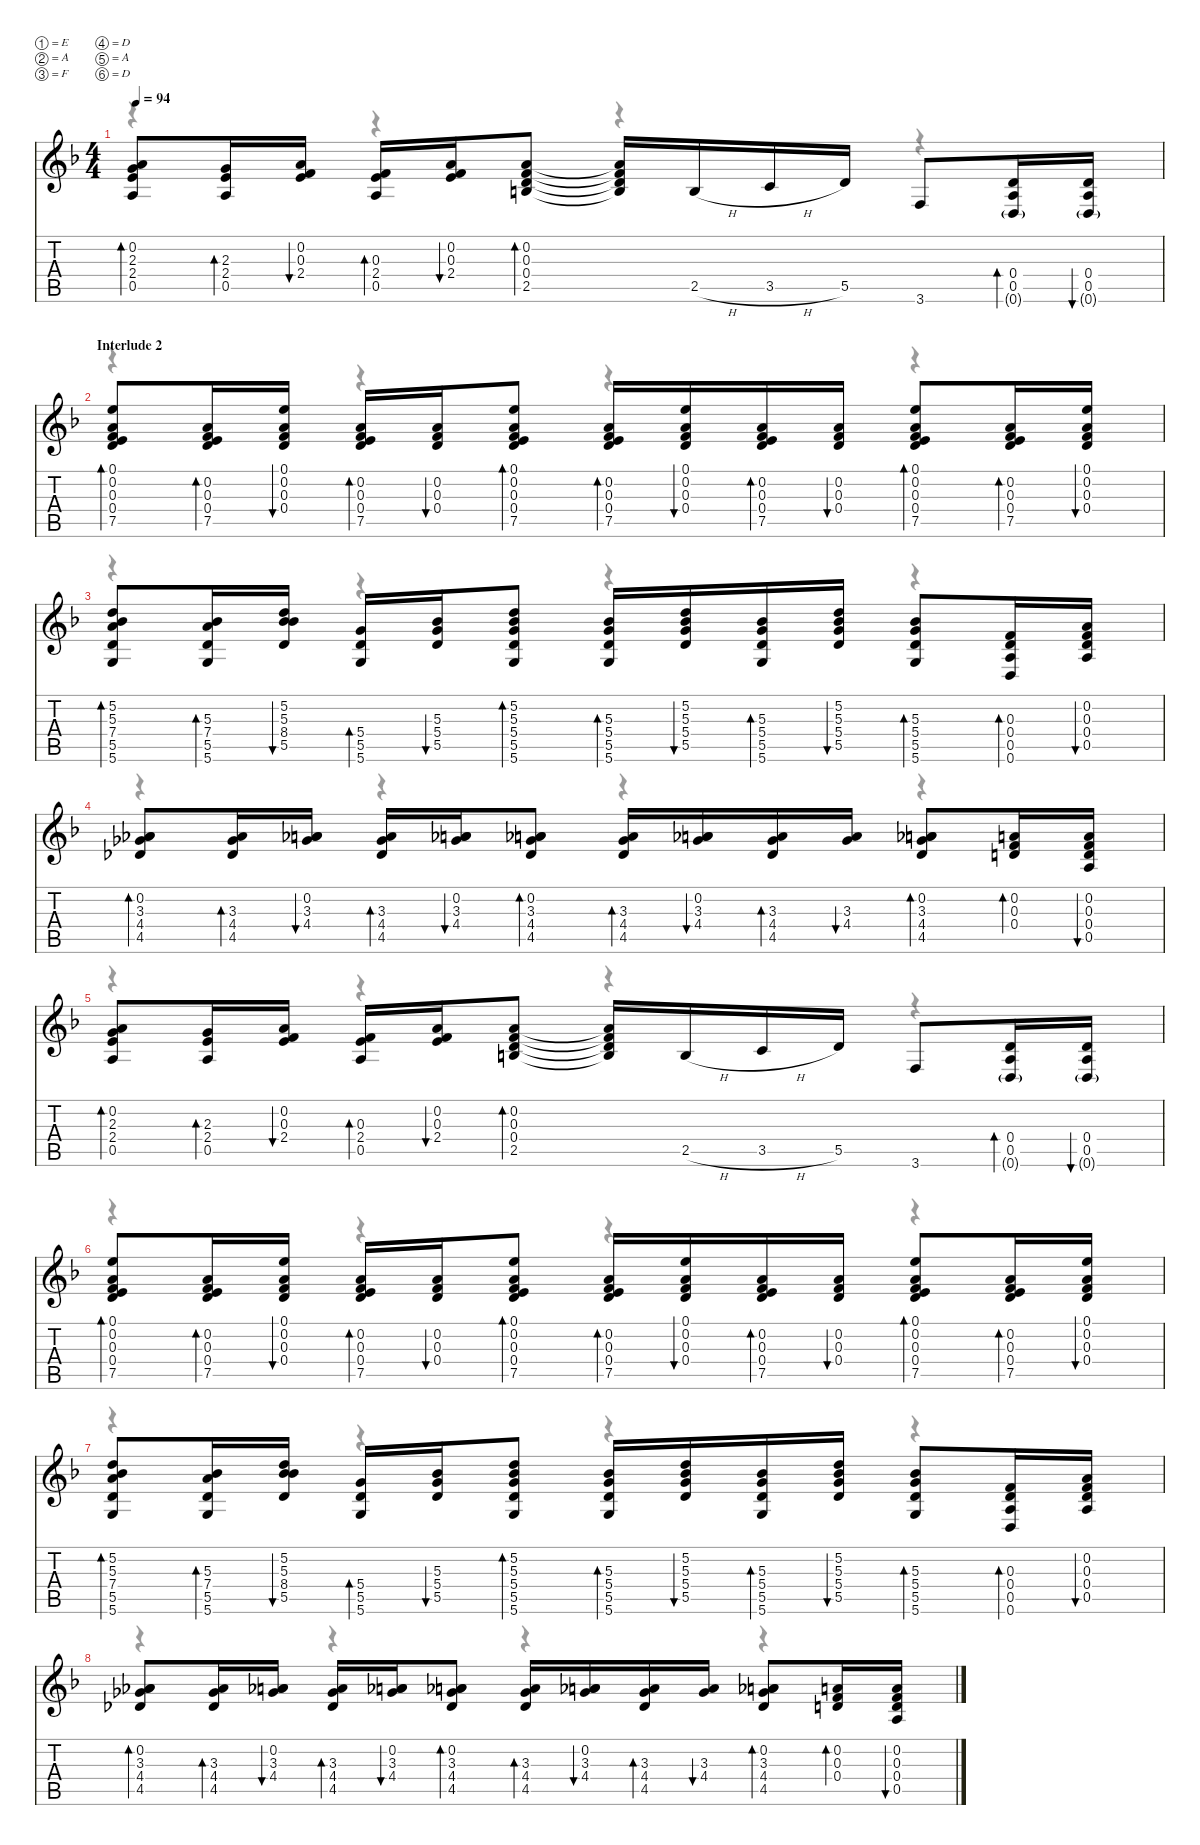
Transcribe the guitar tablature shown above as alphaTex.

\defaultSystemsLayout 4
\hideDynamics
\bracketExtendMode nobrackets
\singleTrackTrackNamePolicy hidden
\multiTrackTrackNamePolicy hidden
\otherSystemsTrackNameOrientation horizontal
\track ("M. Akerfeldt (Acoustic)" "s.guit.") {instrument acousticguitarsteel}
\staff {score tabs}
\tuning (E4 A3 F3 D3 A2 D2)
\voice
\ts (4 4)
\tempo 94
\clef g2
\ks dminor
(0.2{acc forcenatural} 2.3{acc forcenatural} 2.4{acc forcenatural} 0.5{acc forcenatural}).8{bd 30 dy f beam Up} (2.3{acc forcenatural} 2.4{acc forcenatural} 0.5{acc forcenatural}).16{bd 30 beam Up} (0.2{acc forcenatural} 0.3{acc forcenatural} 2.4{acc forcenatural}).16{bu 30 beam Up} (0.3{acc forcenatural} 2.4{acc forcenatural} 0.5{acc forcenatural}).16{bd 30 beam Up} (0.2{acc forcenatural} 0.3{acc forcenatural} 2.4{acc forcenatural}).16{bu 30 beam Up} (0.2{acc forcenatural} 0.3{acc forcenatural} 0.4{acc forcenatural} 2.5{acc forcenatural}).8{bd 30 dy mf beam Up} (0.2{t acc forcenatural} 0.3{t acc forcenatural} 0.4{t acc forcenatural} 2.5{t acc forcenatural}).16{dy f beam Up} 2.5{h acc forcenatural}.16{beam Up} 3.5{h acc forcenatural}.16{dy ff beam Up} 5.5{acc forcenatural}.16{beam Up} 3.6{acc forcenatural}.8{dy f beam Up} (0.4{acc forcenatural} 0.5{acc forcenatural} 0.6{g acc forcenatural}).16{bd 30 dy mf beam Up} (0.4{acc forcenatural} 0.5{acc forcenatural} 0.6{g acc forcenatural}).16{bu 30 beam Up} |
\section ("" "Interlude 2")
(0.1{acc forcenatural} 0.2{acc forcenatural} 0.3{acc forcenatural} 0.4{acc forcenatural} 7.5{acc forcenatural}).8{bd 30 beam Up} (0.2{acc forcenatural} 0.3{acc forcenatural} 0.4{acc forcenatural} 7.5{acc forcenatural}).16{bd 30 dy f beam Up} (0.1{acc forcenatural} 0.2{acc forcenatural} 0.3{acc forcenatural} 0.4{acc forcenatural}).16{bu 30 dy mf beam Up} (0.2{acc forcenatural} 0.3{acc forcenatural} 0.4{acc forcenatural} 7.5{acc forcenatural}).16{bd 30 dy f beam Up} (0.2{acc forcenatural} 0.3{acc forcenatural} 0.4{acc forcenatural}).16{bu 30 beam Up} (0.1{acc forcenatural} 0.2{acc forcenatural} 0.3{acc forcenatural} 0.4{acc forcenatural} 7.5{acc forcenatural}).8{bd 30 dy mf beam Up} (0.2{acc forcenatural} 0.3{acc forcenatural} 0.4{acc forcenatural} 7.5{acc forcenatural}).16{bd 30 dy f beam Up} (0.1{acc forcenatural} 0.2{acc forcenatural} 0.3{acc forcenatural} 0.4{acc forcenatural}).16{bu 30 dy mf beam Up} (0.2{acc forcenatural} 0.3{acc forcenatural} 0.4{acc forcenatural} 7.5{acc forcenatural}).16{bd 30 dy f beam Up} (0.2{acc forcenatural} 0.3{acc forcenatural} 0.4{acc forcenatural}).16{bu 30 beam Up} (0.1{acc forcenatural} 0.2{acc forcenatural} 0.3{acc forcenatural} 0.4{acc forcenatural} 7.5{acc forcenatural}).8{bd 30 dy mf beam Up} (0.2{acc forcenatural} 0.3{acc forcenatural} 0.4{acc forcenatural} 7.5{acc forcenatural}).16{bd 30 dy f beam Up} (0.1{acc forcenatural} 0.2{acc forcenatural} 0.3{acc forcenatural} 0.4{acc forcenatural}).16{bu 30 dy mf beam Up} |
(5.2{acc forcenatural} 5.3{acc b} 7.4{acc forcenatural} 5.5{acc forcenatural} 5.6{acc forcenatural}).8{bd 30 dy f beam Up} (5.3{acc b} 7.4{acc forcenatural} 5.5{acc forcenatural} 5.6{acc forcenatural}).16{bd 30 beam Up} (5.2{acc forcenatural} 5.3{acc b} 8.4{acc b} 5.5{acc forcenatural}).16{bu 30 beam Up} (5.4{acc forcenatural} 5.5{acc forcenatural} 5.6{acc forcenatural}).16{bd 30 beam Up} (5.3{acc b} 5.4{acc forcenatural} 5.5{acc forcenatural}).16{bu 30 beam Up} (5.2{acc forcenatural} 5.3{acc b} 5.4{acc forcenatural} 5.5{acc forcenatural} 5.6{acc forcenatural}).8{bd 30 beam Up} (5.3{acc b} 5.4{acc forcenatural} 5.5{acc forcenatural} 5.6{acc forcenatural}).16{bd 30 beam Up} (5.2{acc forcenatural} 5.3{acc b} 5.4{acc forcenatural} 5.5{acc forcenatural}).16{bu 30 beam Up} (5.3{acc b} 5.4{acc forcenatural} 5.5{acc forcenatural} 5.6{acc forcenatural}).16{bd 30 beam Up} (5.2{acc forcenatural} 5.3{acc b} 5.4{acc forcenatural} 5.5{acc forcenatural}).16{bu 30 beam Up} (5.3{acc b} 5.4{acc forcenatural} 5.5{acc forcenatural} 5.6{acc forcenatural}).8{bd 30 beam Up} (0.3{acc forcenatural} 0.4{acc forcenatural} 0.5{acc forcenatural} 0.6{acc forcenatural}).16{bd 30 beam Up} (0.2{acc forcenatural} 0.3{acc forcenatural} 0.4{acc forcenatural} 0.5{acc forcenatural}).16{bu 30 beam Up} |
(0.2{acc forcenatural} 3.3{acc b} 4.4{acc b} 4.5{acc b}).8{bd 30 beam Up} (3.3{acc b} 4.4{acc b} 4.5{acc b}).16{bd 30 beam Up} (0.2{acc forcenatural} 3.3{acc b} 4.4{acc b}).16{bu 30 beam Up} (3.3{acc b} 4.4{acc b} 4.5{acc b}).16{bd 30 beam Up} (0.2{acc forcenatural} 3.3{acc b} 4.4{acc b}).16{bu 30 beam Up} (0.2{acc forcenatural} 3.3{acc b} 4.4{acc b} 4.5{acc b}).8{bd 30 beam Up} (3.3{acc b} 4.4{acc b} 4.5{acc b}).16{bd 30 beam Up} (0.2{acc forcenatural} 3.3{acc b} 4.4{acc b}).16{bu 30 beam Up} (3.3{acc b} 4.4{acc b} 4.5{acc b}).16{bd 30 beam Up} (3.3{acc b} 4.4{acc b}).16{bu 30 beam Up} (0.2{acc forcenatural} 3.3{acc b} 4.4{acc b} 4.5{acc b}).8{bd 30 beam Up} (0.2{acc forcenatural} 0.3{acc forcenatural} 0.4{acc forcenatural}).16{bd 30 beam Up} (0.2{acc forcenatural} 0.3{acc forcenatural} 0.4{acc forcenatural} 0.5{acc forcenatural}).16{bu 30 beam Up} |
(0.2{acc forcenatural} 2.3{acc forcenatural} 2.4{acc forcenatural} 0.5{acc forcenatural}).8{bd 30 beam Up} (2.3{acc forcenatural} 2.4{acc forcenatural} 0.5{acc forcenatural}).16{bd 30 beam Up} (0.2{acc forcenatural} 0.3{acc forcenatural} 2.4{acc forcenatural}).16{bu 30 beam Up} (0.3{acc forcenatural} 2.4{acc forcenatural} 0.5{acc forcenatural}).16{bd 30 beam Up} (0.2{acc forcenatural} 0.3{acc forcenatural} 2.4{acc forcenatural}).16{bu 30 beam Up} (0.2{acc forcenatural} 0.3{acc forcenatural} 0.4{acc forcenatural} 2.5{acc forcenatural}).8{bd 30 dy mf beam Up} (0.2{t acc forcenatural} 0.3{t acc forcenatural} 0.4{t acc forcenatural} 2.5{t acc forcenatural}).16{dy f beam Up} 2.5{h acc forcenatural}.16{beam Up} 3.5{h acc forcenatural}.16{dy ff beam Up} 5.5{acc forcenatural}.16{beam Up} 3.6{acc forcenatural}.8{dy f beam Up} (0.4{acc forcenatural} 0.5{acc forcenatural} 0.6{g acc forcenatural}).16{bd 30 dy mf beam Up} (0.4{acc forcenatural} 0.5{acc forcenatural} 0.6{g acc forcenatural}).16{bu 30 beam Up} |
(0.1{acc forcenatural} 0.2{acc forcenatural} 0.3{acc forcenatural} 0.4{acc forcenatural} 7.5{acc forcenatural}).8{bd 30 beam Up} (0.2{acc forcenatural} 0.3{acc forcenatural} 0.4{acc forcenatural} 7.5{acc forcenatural}).16{bd 30 dy f beam Up} (0.1{acc forcenatural} 0.2{acc forcenatural} 0.3{acc forcenatural} 0.4{acc forcenatural}).16{bu 30 dy mf beam Up} (0.2{acc forcenatural} 0.3{acc forcenatural} 0.4{acc forcenatural} 7.5{acc forcenatural}).16{bd 30 dy f beam Up} (0.2{acc forcenatural} 0.3{acc forcenatural} 0.4{acc forcenatural}).16{bu 30 beam Up} (0.1{acc forcenatural} 0.2{acc forcenatural} 0.3{acc forcenatural} 0.4{acc forcenatural} 7.5{acc forcenatural}).8{bd 30 dy mf beam Up} (0.2{acc forcenatural} 0.3{acc forcenatural} 0.4{acc forcenatural} 7.5{acc forcenatural}).16{bd 30 dy f beam Up} (0.1{acc forcenatural} 0.2{acc forcenatural} 0.3{acc forcenatural} 0.4{acc forcenatural}).16{bu 30 dy mf beam Up} (0.2{acc forcenatural} 0.3{acc forcenatural} 0.4{acc forcenatural} 7.5{acc forcenatural}).16{bd 30 dy f beam Up} (0.2{acc forcenatural} 0.3{acc forcenatural} 0.4{acc forcenatural}).16{bu 30 beam Up} (0.1{acc forcenatural} 0.2{acc forcenatural} 0.3{acc forcenatural} 0.4{acc forcenatural} 7.5{acc forcenatural}).8{bd 30 dy mf beam Up} (0.2{acc forcenatural} 0.3{acc forcenatural} 0.4{acc forcenatural} 7.5{acc forcenatural}).16{bd 30 dy f beam Up} (0.1{acc forcenatural} 0.2{acc forcenatural} 0.3{acc forcenatural} 0.4{acc forcenatural}).16{bu 30 dy mf beam Up} |
(5.2{acc forcenatural} 5.3{acc b} 7.4{acc forcenatural} 5.5{acc forcenatural} 5.6{acc forcenatural}).8{bd 30 dy f beam Up} (5.3{acc b} 7.4{acc forcenatural} 5.5{acc forcenatural} 5.6{acc forcenatural}).16{bd 30 beam Up} (5.2{acc forcenatural} 5.3{acc b} 8.4{acc b} 5.5{acc forcenatural}).16{bu 30 beam Up} (5.4{acc forcenatural} 5.5{acc forcenatural} 5.6{acc forcenatural}).16{bd 30 beam Up} (5.3{acc b} 5.4{acc forcenatural} 5.5{acc forcenatural}).16{bu 30 beam Up} (5.2{acc forcenatural} 5.3{acc b} 5.4{acc forcenatural} 5.5{acc forcenatural} 5.6{acc forcenatural}).8{bd 30 beam Up} (5.3{acc b} 5.4{acc forcenatural} 5.5{acc forcenatural} 5.6{acc forcenatural}).16{bd 30 beam Up} (5.2{acc forcenatural} 5.3{acc b} 5.4{acc forcenatural} 5.5{acc forcenatural}).16{bu 30 beam Up} (5.3{acc b} 5.4{acc forcenatural} 5.5{acc forcenatural} 5.6{acc forcenatural}).16{bd 30 beam Up} (5.2{acc forcenatural} 5.3{acc b} 5.4{acc forcenatural} 5.5{acc forcenatural}).16{bu 30 beam Up} (5.3{acc b} 5.4{acc forcenatural} 5.5{acc forcenatural} 5.6{acc forcenatural}).8{bd 30 beam Up} (0.3{acc forcenatural} 0.4{acc forcenatural} 0.5{acc forcenatural} 0.6{acc forcenatural}).16{bd 30 beam Up} (0.2{acc forcenatural} 0.3{acc forcenatural} 0.4{acc forcenatural} 0.5{acc forcenatural}).16{bu 30 beam Up} |
(0.2{acc forcenatural} 3.3{acc b} 4.4{acc b} 4.5{acc b}).8{bd 30 beam Up} (3.3{acc b} 4.4{acc b} 4.5{acc b}).16{bd 30 beam Up} (0.2{acc forcenatural} 3.3{acc b} 4.4{acc b}).16{bu 30 beam Up} (3.3{acc b} 4.4{acc b} 4.5{acc b}).16{bd 30 beam Up} (0.2{acc forcenatural} 3.3{acc b} 4.4{acc b}).16{bu 30 beam Up} (0.2{acc forcenatural} 3.3{acc b} 4.4{acc b} 4.5{acc b}).8{bd 30 beam Up} (3.3{acc b} 4.4{acc b} 4.5{acc b}).16{bd 30 beam Up} (0.2{acc forcenatural} 3.3{acc b} 4.4{acc b}).16{bu 30 beam Up} (3.3{acc b} 4.4{acc b} 4.5{acc b}).16{bd 30 beam Up} (3.3{acc b} 4.4{acc b}).16{bu 30 beam Up} (0.2{acc forcenatural} 3.3{acc b} 4.4{acc b} 4.5{acc b}).8{bd 30 beam Up} (0.2{acc forcenatural} 0.3{acc forcenatural} 0.4{acc forcenatural}).16{bd 30 beam Up} (0.2{acc forcenatural} 0.3{acc forcenatural} 0.4{acc forcenatural} 0.5{acc forcenatural}).16{bu 30 beam Up}
\voice
\clef g2
\ottava regular
\simile none
\ks dminor
r.4{dy mf beam Down} r.4{beam Down} r.4{beam Down} r.4{beam Down} |
r.4{beam Down} r.4{beam Down} r.4{beam Down} r.4{beam Down} |
r.4{beam Down} r.4{beam Down} r.4{beam Down} r.4{beam Down} |
r.4{beam Down} r.4{beam Down} r.4{beam Down} r.4{beam Down} |
r.4{beam Down} r.4{beam Down} r.4{beam Down} r.4{beam Down} |
r.4{beam Down} r.4{beam Down} r.4{beam Down} r.4{beam Down} |
r.4{beam Down} r.4{beam Down} r.4{beam Down} r.4{beam Down} |
r.4{beam Down} r.4{beam Down} r.4{beam Down} r.4{beam Down}
